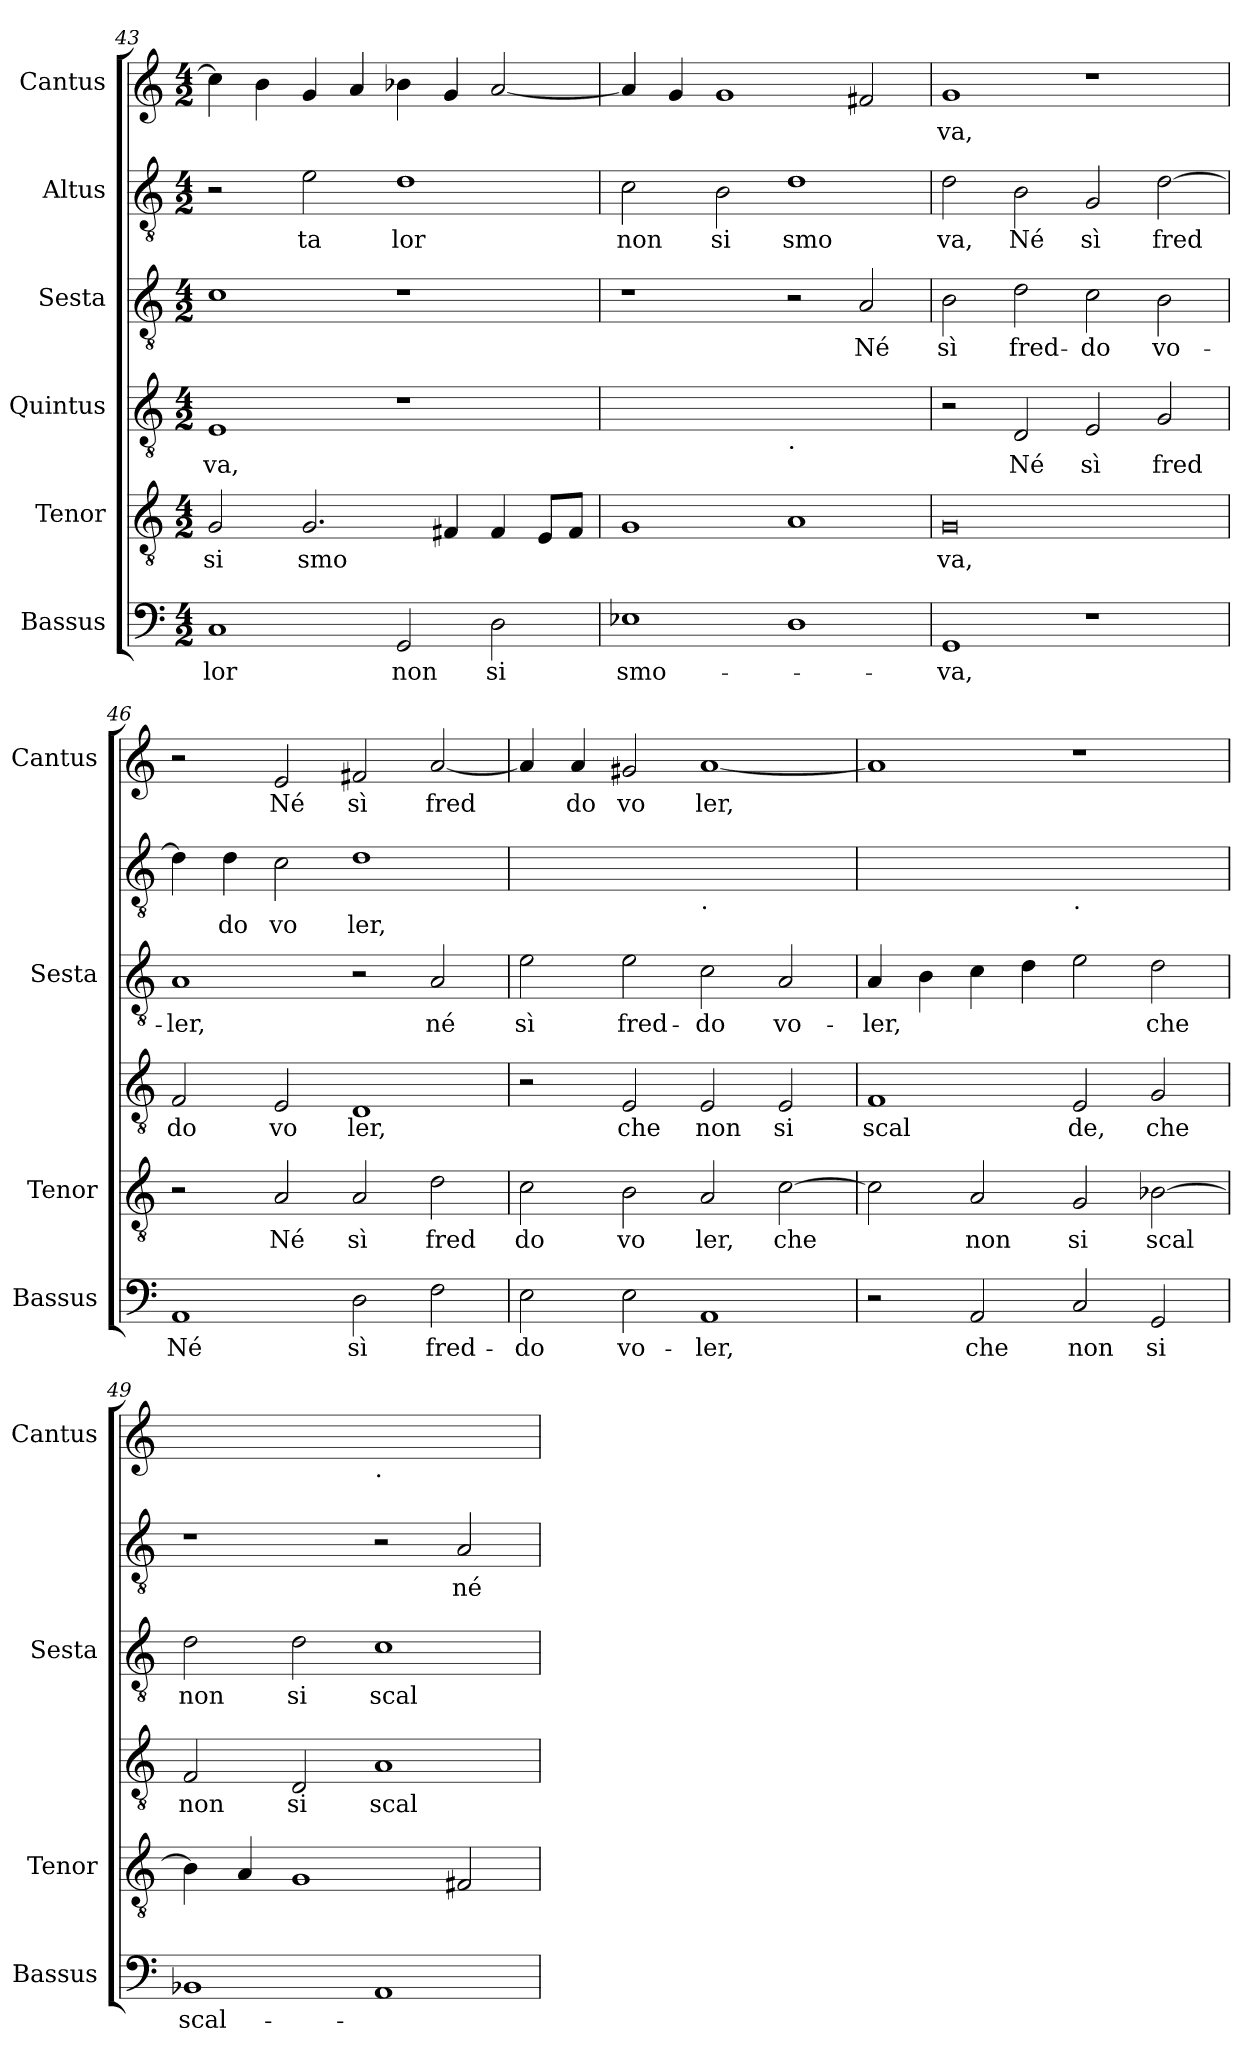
**kern	**text	**kern	**text	**kern	**text	**kern	**text	**kern	**text	**kern	**text
*part6	*part6	*part5	*part5	*part4	*part4	*part3	*part3	*part2	*part2	*part1	*part1
*staff6	*staff6	*staff5	*staff5	*staff4	*staff4	*staff3	*staff3	*staff2	*staff2	*staff1	*staff1
*I"Bassus	*	*I"Tenor	*	*I"Quintus	*	*I"Sesta	*	*I"Altus	*	*I"Cantus	*
*I'Bassus	*	*I'Tenor	*	*	*	*I'Sesta	*	*	*	*I'Cantus	*
*clefF4	*	*clefGv2	*	*clefGv2	*	*clefGv2	*	*clefGv2	*	*clefG2	*
*k[]	*	*k[]	*	*k[]	*	*k[]	*	*k[]	*	*k[]	*
*M4/2	*	*M4/2	*	*M4/2	*	*M4/2	*	*M4/2	*	*M4/2	*
=43	=43	=43	=43	=43	=43	=43	=43	=43	=43	=43	=43
1C	lor	2G/	si	1E	va,	1c	.	2r	.	4cc\]	.
.	.	.	.	.	.	.	.	.	.	4b\	.
.	.	2.G/	smo	.	.	.	.	2e\	ta	4g/	.
.	.	.	.	.	.	.	.	.	.	4a/	.
2GG/	non	.	.	1r	.	1r	.	1d	lor	4b-X\	.
.	.	4F#X/	.	.	.	.	.	.	.	4g/	.
2D\	si	4F#/	.	.	.	.	.	.	.	[2a/	.
.	.	8E/L	.	.	.	.	.	.	.	.	.
.	.	8F#/J	.	.	.	.	.	.	.	.	.
=44	=44	=44	=44	=44	=44	=44	=44	=44	=44	=44	=44
*	*	*	*	*^	*	*	*	*	*	*	*
1E-X	smo-	1G	.	0ryy	1ryy	.	1r	.	2c\	non	4a/]	.
.	.	.	.	.	.	.	.	.	.	.	4g/	.
.	.	.	.	.	.	.	.	.	2B\	si	1g	.
!	!	!	!	!	!LO:TX:b:t=.	!	!	!	!	!	!	!
1D	.	1A	.	.	1ryy	.	2r	.	1d	smo	.	.
.	.	.	.	.	.	.	2A/	Né	.	.	2f#X/	.
*	*	*	*	*v	*v	*	*	*	*	*	*	*
=45	=45	=45	=45	=45	=45	=45	=45	=45	=45	=45	=45
1GG	-va,	0G	va,	2r	.	2B\	sì	2d\	va,	1g	va,
.	.	.	.	2D/	Né	2d\	fred-	2B\	Né	.	.
1r	.	.	.	2E/	sì	2c\	-do	2G/	sì	1r	.
.	.	.	.	2G/	fred	2B\	vo-	[2d\	fred	.	.
=46	=46	=46	=46	=46	=46	=46	=46	=46	=46	=46	=46
1AA	Né	2r	.	2F/	do	1A	-ler,	4d\]	.	2r	.
.	.	.	.	.	.	.	.	4d\	do	.	.
.	.	2A/	Né	2E/	vo	.	.	2c\	vo	2e/	Né
2D\	sì	2A/	sì	1D	ler,	2r	.	1d	ler,	2f#X/	sì
2F\	fred-	2d\	fred	.	.	2A/	né	.	.	[2a/	fred
=47	=47	=47	=47	=47	=47	=47	=47	=47	=47	=47	=47
*	*	*	*	*	*	*	*	*^	*	*	*
2E\	-do	2c\	do	2r	.	2e\	sì	0ryy	1ryy	.	4a/]	.
.	.	.	.	.	.	.	.	.	.	.	4a/	do
2E\	vo-	2B\	vo	2E/	che	2e\	fred-	.	.	.	2g#X/	vo
!	!	!	!	!	!	!	!	!	!LO:TX:b:t=.	!	!	!
1AA	-ler,	2A/	ler,	2E/	non	2c\	-do	.	1ryy	.	[1a	ler,
.	.	[2c\	che	2E/	si	2A/	vo-	.	.	.	.	.
=48	=48	=48	=48	=48	=48	=48	=48	=48	=48	=48	=48	=48
2r	.	2c\]	.	1F	scal	4A/	-ler,	0ryy	1ryy	.	1a]	.
.	.	.	.	.	.	4B\	.	.	.	.	.	.
2AA/	che	2A/	non	.	.	4c\	.	.	.	.	.	.
.	.	.	.	.	.	4d\	.	.	.	.	.	.
!	!	!	!	!	!	!	!	!	!LO:TX:b:t=.	!	!	!
2C/	non	2G/	si	2E/	de,	2e\	.	.	1ryy	.	1r	.
2GG/	si	[2B-X\	scal	2G/	che	2d\	che	.	.	.	.	.
*	*	*	*	*	*	*	*	*v	*v	*	*	*
=49	=49	=49	=49	=49	=49	=49	=49	=49	=49	=49	=49
*	*	*	*	*	*	*	*	*	*	*^	*
1BB-X	scal-	4B-\]	.	2F/	non	2d\	non	1r	.	0ryy	1ryy	.
.	.	4A/	.	.	.	.	.	.	.	.	.	.
.	.	1G	.	2D/	si	2d\	si	.	.	.	.	.
!	!	!	!	!	!	!	!	!	!	!	!LO:TX:b:t=.	!
1AA	.	.	.	1A	scal-	1c	scal	2r	.	.	1ryy	.
.	.	2F#X/	.	.	.	.	.	2A/	né	.	.	.
*	*	*	*	*	*	*	*	*	*	*v	*v	*
=	=	=	=	=	=	=	=	=	=	=	=
*-	*-	*-	*-	*-	*-	*-	*-	*-	*-	*-	*-
